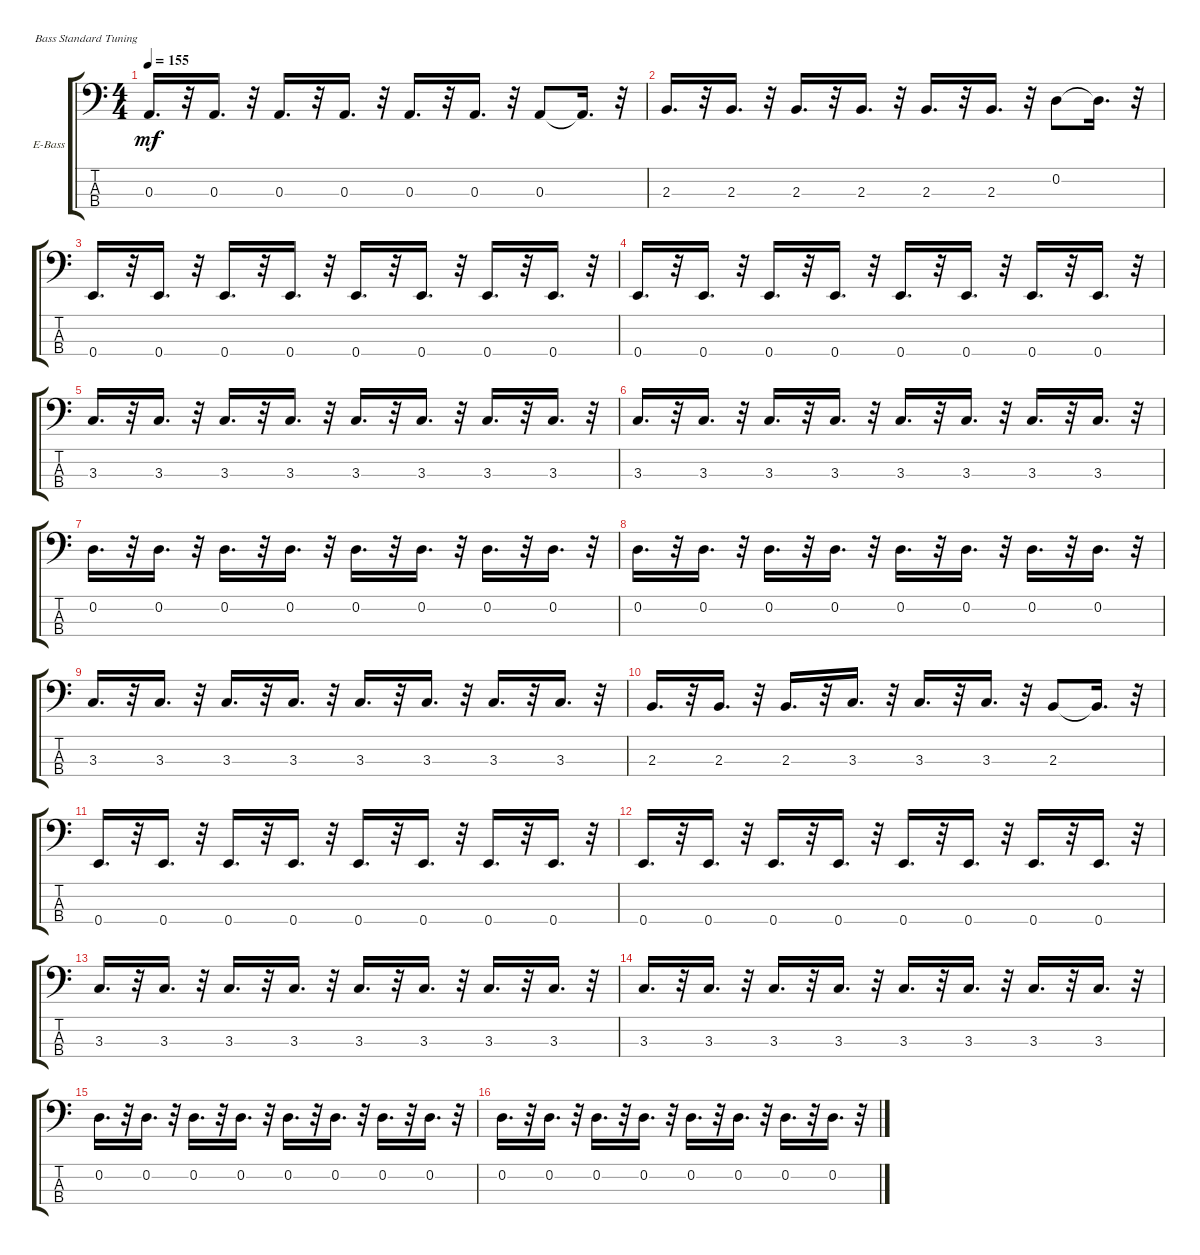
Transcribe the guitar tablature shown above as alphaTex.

\bracketExtendMode groupsimilarinstruments
\firstSystemTrackNameOrientation horizontal
\otherSystemsTrackNameOrientation horizontal
\track ("" "E-Bass") {instrument electricbassfinger}
\staff {score tabs}
\tuning (G2 D2 A1 E1)
\ts (4 4)
\tempo 155
\clef f4
\ks c
0.3.16{d dy mf} r.32 0.3.16{d} r.32 0.3.16{d} r.32 0.3.16{d} r.32 0.3.16{d} r.32 0.3.16{d} r.32 0.3.8 0.3{t}.16{d} r.32 |
2.3.16{d} r.32 2.3.16{d} r.32 2.3.16{d} r.32 2.3.16{d} r.32 2.3.16{d} r.32 2.3.16{d} r.32 0.2.8 0.2{t}.16{d} r.32 |
0.4.16{d} r.32 0.4.16{d} r.32 0.4.16{d} r.32 0.4.16{d} r.32 0.4.16{d} r.32 0.4.16{d} r.32 0.4.16{d} r.32 0.4.16{d} r.32 |
0.4.16{d} r.32 0.4.16{d} r.32 0.4.16{d} r.32 0.4.16{d} r.32 0.4.16{d} r.32 0.4.16{d} r.32 0.4.16{d} r.32 0.4.16{d} r.32 |
3.3.16{d} r.32 3.3.16{d} r.32 3.3.16{d} r.32 3.3.16{d} r.32 3.3.16{d} r.32 3.3.16{d} r.32 3.3.16{d} r.32 3.3.16{d} r.32 |
3.3.16{d} r.32 3.3.16{d} r.32 3.3.16{d} r.32 3.3.16{d} r.32 3.3.16{d} r.32 3.3.16{d} r.32 3.3.16{d} r.32 3.3.16{d} r.32 |
0.2.16{d} r.32 0.2.16{d} r.32 0.2.16{d} r.32 0.2.16{d} r.32 0.2.16{d} r.32 0.2.16{d} r.32 0.2.16{d} r.32 0.2.16{d} r.32 |
0.2.16{d} r.32 0.2.16{d} r.32 0.2.16{d} r.32 0.2.16{d} r.32 0.2.16{d} r.32 0.2.16{d} r.32 0.2.16{d} r.32 0.2.16{d} r.32 |
3.3.16{d} r.32 3.3.16{d} r.32 3.3.16{d} r.32 3.3.16{d} r.32 3.3.16{d} r.32 3.3.16{d} r.32 3.3.16{d} r.32 3.3.16{d} r.32 |
2.3.16{d} r.32 2.3.16{d} r.32 2.3.16{d} r.32 3.3.16{d} r.32 3.3.16{d} r.32 3.3.16{d} r.32 2.3.8 2.3{t}.16{d} r.32 |
0.4.16{d} r.32 0.4.16{d} r.32 0.4.16{d} r.32 0.4.16{d} r.32 0.4.16{d} r.32 0.4.16{d} r.32 0.4.16{d} r.32 0.4.16{d} r.32 |
0.4.16{d} r.32 0.4.16{d} r.32 0.4.16{d} r.32 0.4.16{d} r.32 0.4.16{d} r.32 0.4.16{d} r.32 0.4.16{d} r.32 0.4.16{d} r.32 |
3.3.16{d} r.32 3.3.16{d} r.32 3.3.16{d} r.32 3.3.16{d} r.32 3.3.16{d} r.32 3.3.16{d} r.32 3.3.16{d} r.32 3.3.16{d} r.32 |
3.3.16{d} r.32 3.3.16{d} r.32 3.3.16{d} r.32 3.3.16{d} r.32 3.3.16{d} r.32 3.3.16{d} r.32 3.3.16{d} r.32 3.3.16{d} r.32 |
0.2.16{d} r.32 0.2.16{d} r.32 0.2.16{d} r.32 0.2.16{d} r.32 0.2.16{d} r.32 0.2.16{d} r.32 0.2.16{d} r.32 0.2.16{d} r.32 |
0.2.16{d} r.32 0.2.16{d} r.32 0.2.16{d} r.32 0.2.16{d} r.32 0.2.16{d} r.32 0.2.16{d} r.32 0.2.16{d} r.32 0.2.16{d} r.32
